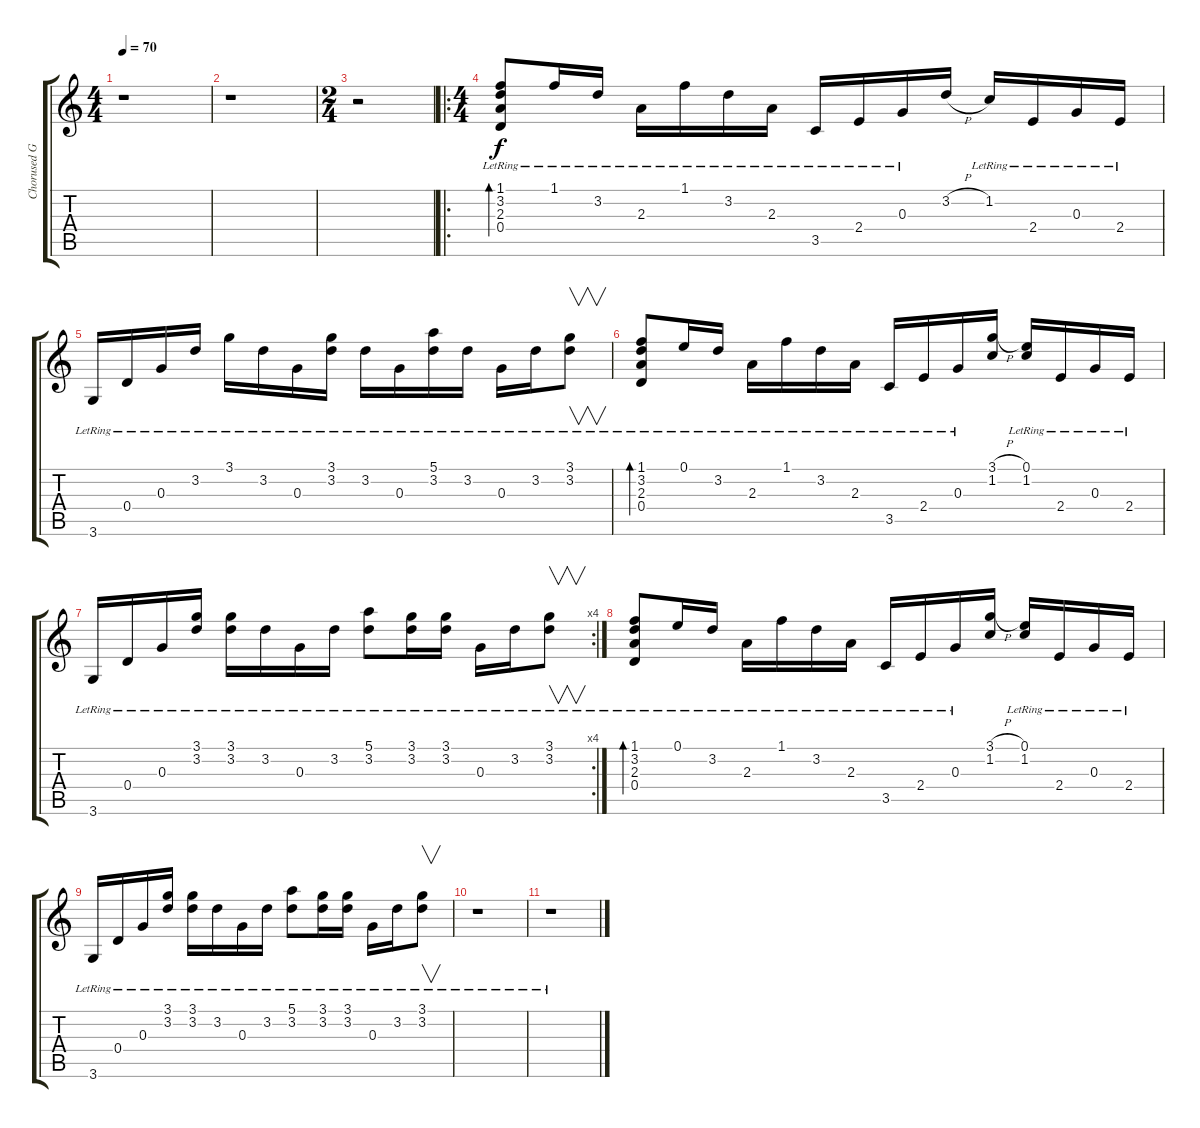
\track ("Chorused Guitar" "Chorused G") {instrument acousticguitarsteel}
\staff {score tabs}
\tuning (E4 B3 G3 D3 A2 E2) {hide}
\ts (4 4)
\tempo 70
\clef g2
\ks c
r.1{dy f} |
r.1 |
\ts (2 4)
r.2 |
\ro
\ts (4 4)
(1.1{lr} 3.2{lr} 2.3{lr} 0.4{lr}).8{bd 60} 1.1{lr}.16 3.2{lr}.16 2.3{lr}.16 1.1{lr}.16 3.2{lr}.16 2.3{lr}.16 3.5{lr}.16 2.4{lr}.16 0.3{lr}.16 3.2{h}.16 1.2{lr}.16 2.4{lr}.16 0.3{lr}.16 2.4{lr}.16 |
3.6{lr}.16 0.4{lr}.16 0.3{lr}.16 3.2{lr}.16 3.1{lr}.16 3.2{lr}.16 0.3{lr}.16 (3.1{lr} 3.2{lr}).16 3.2{lr}.16 0.3{lr}.16 (5.1{lr} 3.2{lr}).16 3.2{lr}.16 0.3{lr}.16 3.2{lr}.16 (3.1{lr} 3.2{lr}).8{v} |
(1.1{lr} 3.2{lr} 2.3{lr} 0.4{lr}).8{bd 60} 0.1{lr}.16 3.2{lr}.16 2.3{lr}.16 1.1{lr}.16 3.2{lr}.16 2.3{lr}.16 3.5{lr}.16 2.4{lr}.16 0.3{lr}.16 (3.1{h} 1.2).16 (0.1 1.2{lr}).16 2.4{lr}.16 0.3{lr}.16 2.4{lr}.16 |
\rc 4
3.6{lr}.16 0.4{lr}.16 0.3{lr}.16 (3.1 3.2{lr}).16 (3.1{lr} 3.2).16 3.2{lr}.16 0.3{lr}.16 3.2{lr}.16 (5.1 3.2{lr}).8 (3.1{lr} 3.2{lr}).16 (3.1 3.2{lr}).16 0.3{lr}.16 3.2{lr}.16 (3.1{lr} 3.2{lr}).8{v} |
(1.1{lr} 3.2{lr} 2.3{lr} 0.4{lr}).8{bd 60} 0.1{lr}.16 3.2{lr}.16 2.3{lr}.16 1.1{lr}.16 3.2{lr}.16 2.3{lr}.16 3.5{lr}.16 2.4{lr}.16 0.3{lr}.16 (3.1{h} 1.2).16 (0.1 1.2{lr}).16 2.4{lr}.16 0.3{lr}.16 2.4{lr}.16 |
3.6{lr}.16 0.4{lr}.16 0.3{lr}.16 (3.1 3.2{lr}).16 (3.1{lr} 3.2).16 3.2{lr}.16 0.3{lr}.16 3.2{lr}.16 (5.1 3.2{lr}).8 (3.1{lr} 3.2{lr}).16 (3.1 3.2{lr}).16 0.3{lr}.16 3.2{lr}.16 (3.1{lr} 3.2{lr}).8{v} |
r.1 |
r.1
